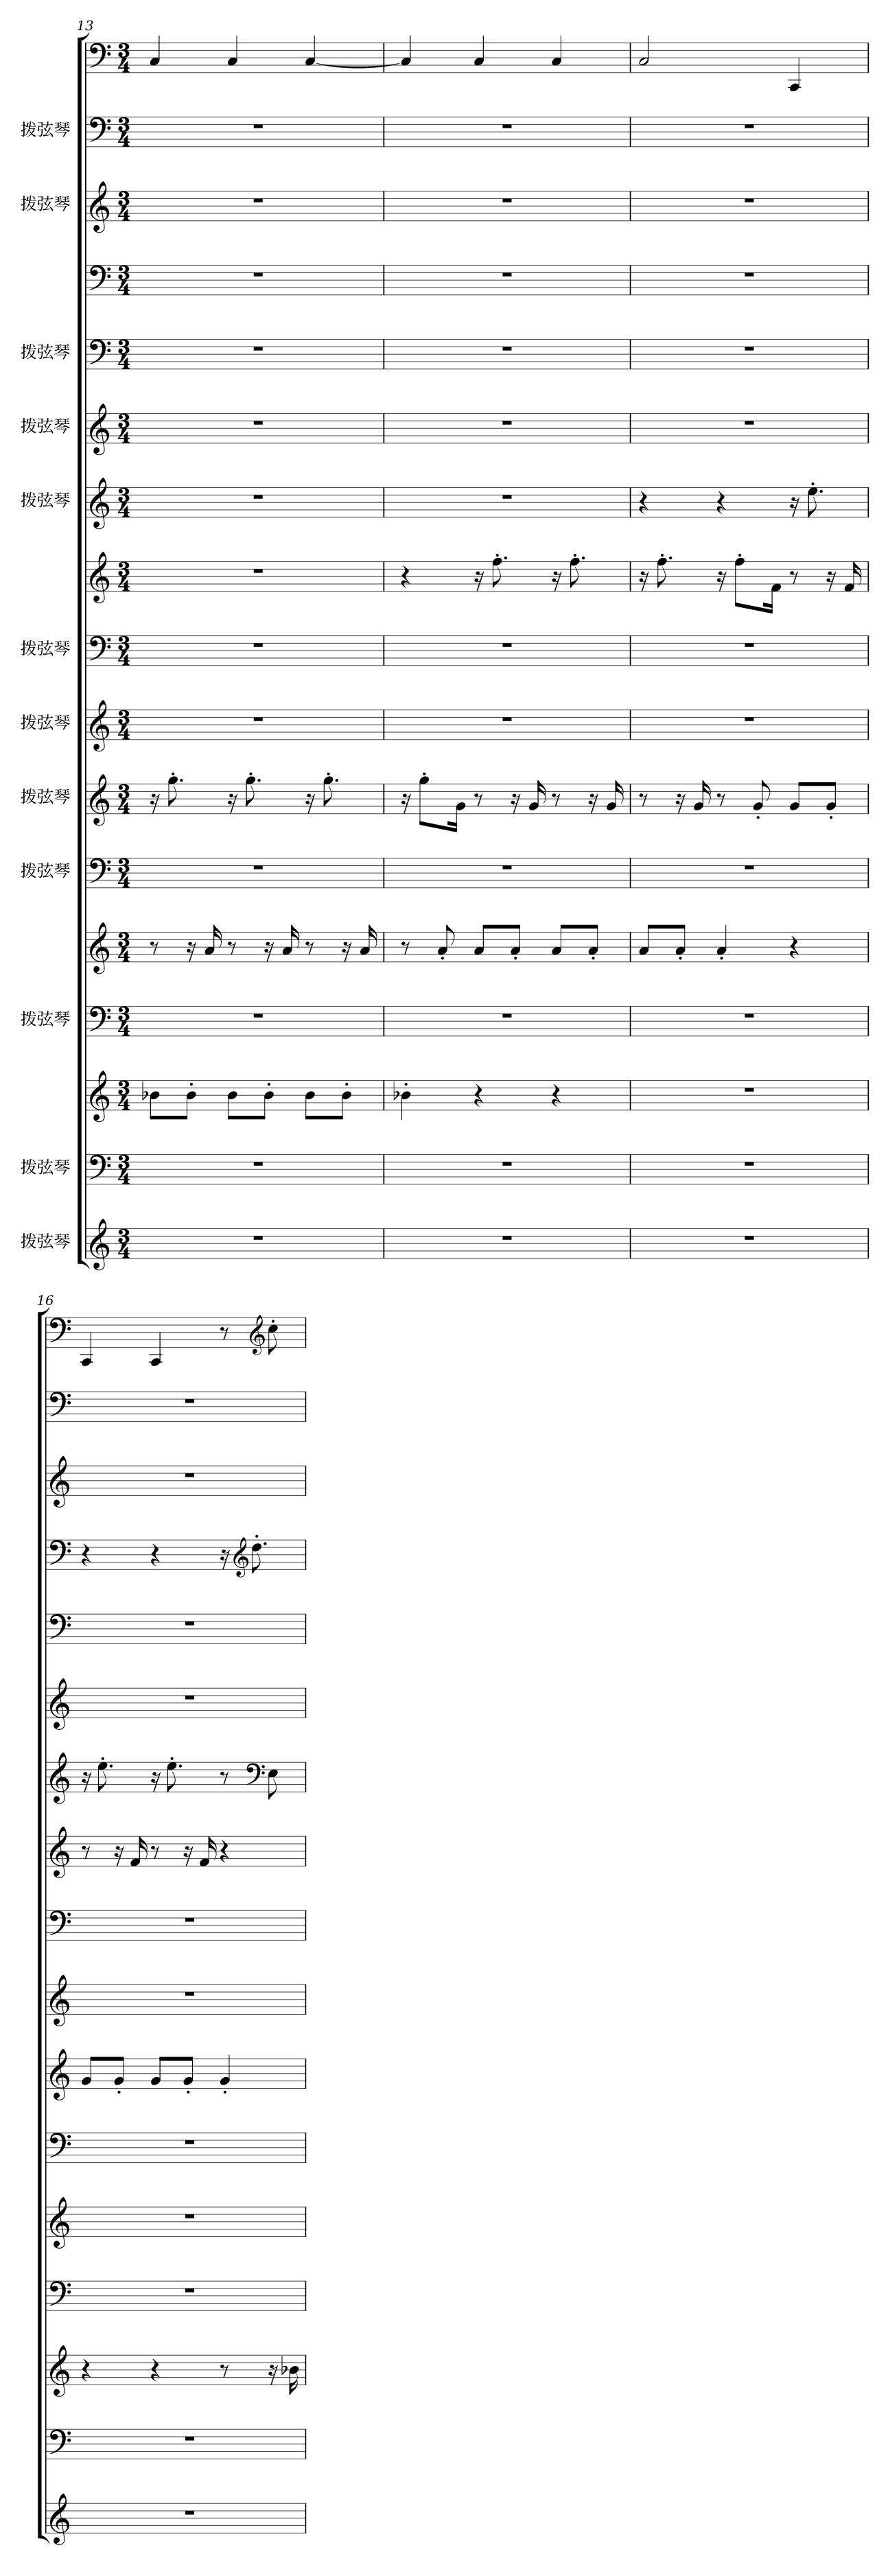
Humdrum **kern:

**kern	**kern	**kern	**kern	**kern	**kern	**kern	**kern	**kern	**kern	**kern	**kern	**kern	**kern	**kern	**kern	**kern
*part12	*part11	*part11	*part10	*part10	*part9	*part8	*part7	*part6	*part6	*part5	*part4	*part3	*part3	*part2	*part1	*part1
*staff17	*staff16	*staff15	*staff14	*staff13	*staff12	*staff11	*staff10	*staff9	*staff8	*staff7	*staff6	*staff5	*staff4	*staff3	*staff2	*staff1
*I"拨弦琴	*I"拨弦琴	*	*I"拨弦琴	*	*I"拨弦琴	*I"拨弦琴	*I"拨弦琴	*I"拨弦琴	*	*I"拨弦琴	*I"拨弦琴	*I"拨弦琴	*	*I"拨弦琴	*I"拨弦琴	*
*clefG2	*clefF4	*clefG2	*clefF4	*clefG2	*clefF4	*clefG2	*clefG2	*clefF4	*clefG2	*clefG2	*clefG2	*clefF4	*clefF4	*clefG2	*clefF4	*clefF4
*k[]	*k[]	*k[]	*k[]	*k[]	*k[]	*k[]	*k[]	*k[]	*k[]	*k[]	*k[]	*k[]	*k[]	*k[]	*k[]	*k[]
*M3/4	*M3/4	*M3/4	*M3/4	*M3/4	*M3/4	*M3/4	*M3/4	*M3/4	*M3/4	*M3/4	*M3/4	*M3/4	*M3/4	*M3/4	*M3/4	*M3/4
=13	=13	=13	=13	=13	=13	=13	=13	=13	=13	=13	=13	=13	=13	=13	=13	=13
2.r	2.r	8b-X\L	2.r	8r	2.r	16r	2.r	2.r	2.r	2.r	2.r	2.r	2.r	2.r	2.r	4C/
.	.	.	.	.	.	8.gg'\	.	.	.	.	.	.	.	.	.	.
.	.	8b-'\J	.	16r	.	.	.	.	.	.	.	.	.	.	.	.
.	.	.	.	16a/	.	.	.	.	.	.	.	.	.	.	.	.
.	.	8b-\L	.	8r	.	16r	.	.	.	.	.	.	.	.	.	4C/
.	.	.	.	.	.	8.gg'\	.	.	.	.	.	.	.	.	.	.
.	.	8b-'\J	.	16r	.	.	.	.	.	.	.	.	.	.	.	.
.	.	.	.	16a/	.	.	.	.	.	.	.	.	.	.	.	.
.	.	8b-\L	.	8r	.	16r	.	.	.	.	.	.	.	.	.	[4C/
.	.	.	.	.	.	8.gg'\	.	.	.	.	.	.	.	.	.	.
.	.	8b-'\J	.	16r	.	.	.	.	.	.	.	.	.	.	.	.
.	.	.	.	16a/	.	.	.	.	.	.	.	.	.	.	.	.
!!LO:PB:g=z
=14	=14	=14	=14	=14	=14	=14	=14	=14	=14	=14	=14	=14	=14	=14	=14	=14
2.r	2.r	4b-X'\	2.r	8r	2.r	16r	2.r	2.r	4r	2.r	2.r	2.r	2.r	2.r	2.r	4C/]
.	.	.	.	.	.	8gg'\L	.	.	.	.	.	.	.	.	.	.
.	.	.	.	8a'/	.	.	.	.	.	.	.	.	.	.	.	.
.	.	.	.	.	.	16g\Jk	.	.	.	.	.	.	.	.	.	.
.	.	4r	.	8a/L	.	8r	.	.	16r	.	.	.	.	.	.	4C/
.	.	.	.	.	.	.	.	.	8.ff'\	.	.	.	.	.	.	.
.	.	.	.	8a'/J	.	16r	.	.	.	.	.	.	.	.	.	.
.	.	.	.	.	.	16g/	.	.	.	.	.	.	.	.	.	.
.	.	4r	.	8a/L	.	8r	.	.	16r	.	.	.	.	.	.	4C/
.	.	.	.	.	.	.	.	.	8.ff'\	.	.	.	.	.	.	.
.	.	.	.	8a'/J	.	16r	.	.	.	.	.	.	.	.	.	.
.	.	.	.	.	.	16g/	.	.	.	.	.	.	.	.	.	.
=15	=15	=15	=15	=15	=15	=15	=15	=15	=15	=15	=15	=15	=15	=15	=15	=15
2.r	2.r	2.r	2.r	8a/L	2.r	8r	2.r	2.r	16r	4r	2.r	2.r	2.r	2.r	2.r	2C/
.	.	.	.	.	.	.	.	.	8.ff'\	.	.	.	.	.	.	.
.	.	.	.	8a'/J	.	16r	.	.	.	.	.	.	.	.	.	.
.	.	.	.	.	.	16g/	.	.	.	.	.	.	.	.	.	.
.	.	.	.	4a'/	.	8r	.	.	16r	4r	.	.	.	.	.	.
.	.	.	.	.	.	.	.	.	8ff'\L	.	.	.	.	.	.	.
.	.	.	.	.	.	8g'/	.	.	.	.	.	.	.	.	.	.
.	.	.	.	.	.	.	.	.	16f\Jk	.	.	.	.	.	.	.
.	.	.	.	4r	.	8g/L	.	.	8r	16r	.	.	.	.	.	4CC/
.	.	.	.	.	.	.	.	.	.	8.ee'\	.	.	.	.	.	.
.	.	.	.	.	.	8g'/J	.	.	16r	.	.	.	.	.	.	.
.	.	.	.	.	.	.	.	.	16f/	.	.	.	.	.	.	.
=16	=16	=16	=16	=16	=16	=16	=16	=16	=16	=16	=16	=16	=16	=16	=16	=16
2.r	2.r	4r	2.r	2.r	2.r	8g/L	2.r	2.r	8r	16r	2.r	2.r	4r	2.r	2.r	4CC/
.	.	.	.	.	.	.	.	.	.	8.ee'\	.	.	.	.	.	.
.	.	.	.	.	.	8g'/J	.	.	16r	.	.	.	.	.	.	.
.	.	.	.	.	.	.	.	.	16f/	.	.	.	.	.	.	.
.	.	4r	.	.	.	8g/L	.	.	8r	16r	.	.	4r	.	.	4CC/
.	.	.	.	.	.	.	.	.	.	8.ee'\	.	.	.	.	.	.
.	.	.	.	.	.	8g'/J	.	.	16r	.	.	.	.	.	.	.
.	.	.	.	.	.	.	.	.	16f/	.	.	.	.	.	.	.
.	.	8r	.	.	.	4g'/	.	.	4r	8r	.	.	16r	.	.	8r
*	*	*	*	*	*	*	*	*	*	*	*	*	*clefG2	*	*	*
.	.	.	.	.	.	.	.	.	.	.	.	.	8.dd'\	.	.	.
*	*	*	*	*	*	*	*	*	*	*clefF4	*	*	*	*	*	*clefG2
.	.	16r	.	.	.	.	.	.	.	8E\	.	.	.	.	.	8cc'\
.	.	16b-X\	.	.	.	.	.	.	.	.	.	.	.	.	.	.
=	=	=	=	=	=	=	=	=	=	=	=	=	=	=	=	=
*-	*-	*-	*-	*-	*-	*-	*-	*-	*-	*-	*-	*-	*-	*-	*-	*-
